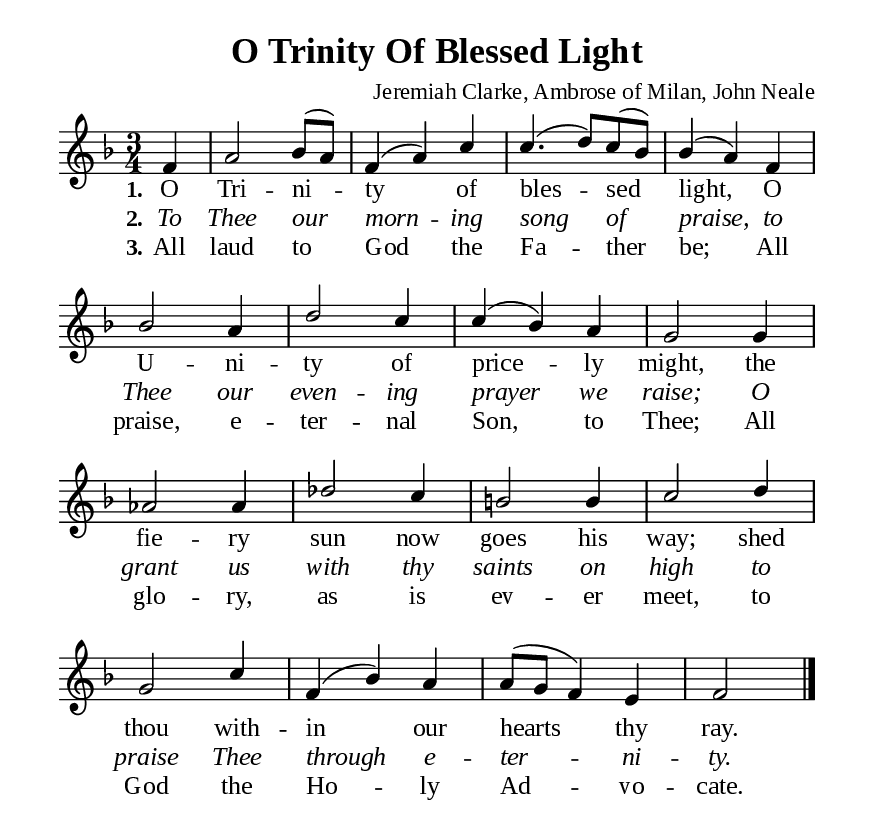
\version "2.18.2"

\header {
  title = "O Trinity Of Blessed Light"
  composer = "Jeremiah Clarke, Ambrose of Milan, John Neale"
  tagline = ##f
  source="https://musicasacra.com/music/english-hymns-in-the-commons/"
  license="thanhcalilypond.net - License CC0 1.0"
}

global= {
  \key f \major
  \time 3/4
  \override Score.BarNumber.break-visibility = ##(#f #f #f)
  \override Lyrics.LyricSpace.minimum-distance = #3.0
}

\paper {
  #(set-paper-size "a5")
  top-margin = 10\mm
  bottom-margin = 5\mm
  left-margin = 10\mm
  right-margin = 10\mm
  indent = #0
  #(define fonts
	 (make-pango-font-tree "Liberation Serif"
	 		       "Liberation Serif"
			       "Liberation Serif"
			       (/ 20 20)))
  system-system-spacing = #'((basic-distance . 3) (padding . 3))
}

printItalic = \with {
  \override LyricText.font-shape = #'italic
}

% Verse music
musicVerseSoprano = \relative c' {
                    \partial 4 f4 |
  %{	01	%} a2 bes8 (a) |
  %{	02	%} f4 (a) c |
  %{	03	%} c4. (d8) c (bes) |
  %{	04	%} bes4 (a) f |
  %{	05	%} bes2 a4 |
  %{	06	%} d2 c4 |
  %{	07	%} c (bes) a |
  %{	08	%} g2 g4 |
  %{	09	%} aes2 aes4 |
  %{	10	%} des2 c4 |
  %{	11	%} b!2 b4 |
  %{	12	%} c2 d4 |
  %{	13	%} g,2 c4 |
  %{	14	%} f, (bes) a |
  %{	15	%} a8 (g f4) e4 |
                    f2 \bar "|."
}

% Verse lyrics
verseOne = \lyricmode {
  \set stanza = #"1."
  O Tri -- ni -- ty of bles -- sed light,
  O U -- ni -- ty of price -- ly might,
  the fie -- ry sun now goes his way;
  shed thou with -- in our hearts thy ray.
}

verseTwo = \lyricmode {
  \set stanza = #"2."
  To Thee our morn -- ing song of praise,
  to Thee our even -- ing prayer we raise;
  O grant us with thy saints on high
  to praise Thee through e -- ter -- ni -- ty.
}

verseThree = \lyricmode {
  \set stanza = #"3."
  All laud to God the Fa -- ther be;
  All praise, e -- ter -- nal Son, to Thee;
  All glo -- ry, as is ev -- er meet,
  to God the Ho -- ly Ad -- vo -- cate.
}

% Layout
\score {
    \new ChoirStaff <<
      \new Staff <<
        \clef "treble"
        \new Voice = "sopranos" { \global \stemUp \slurUp \musicVerseSoprano }
      >>
      \new Lyrics \lyricsto sopranos \verseOne
      \new Lyrics \printItalic \lyricsto sopranos \verseTwo
      \new Lyrics \lyricsto sopranos \verseThree
    >>
}
